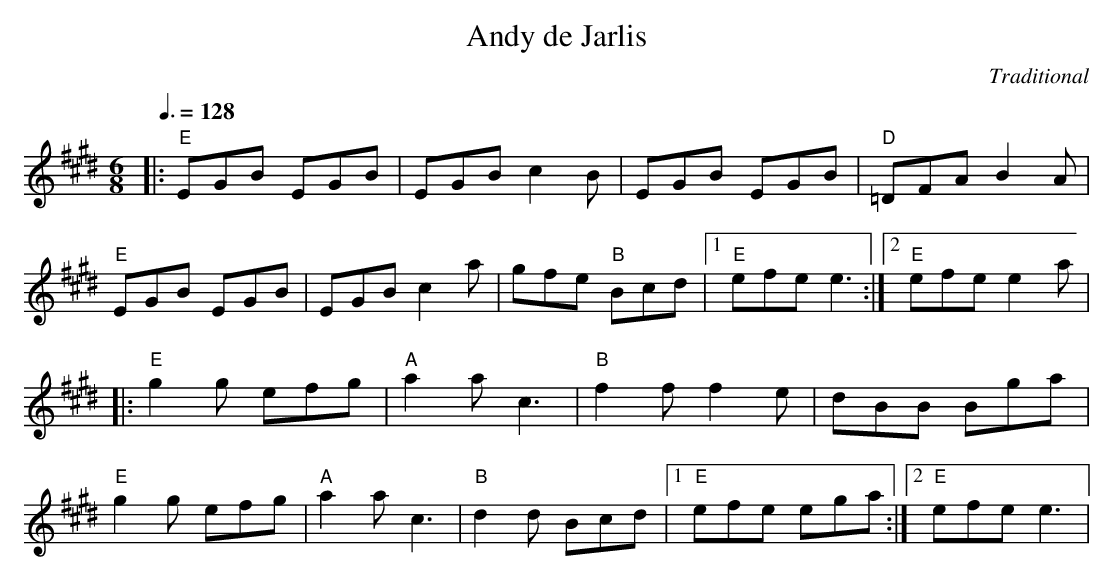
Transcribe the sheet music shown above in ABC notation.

X:1
T:Andy de Jarlis
C:Traditional
M:6/8
L:1/8
Q:3/8=128
K:E
|:"E"EGB EGB|EGB c2B| EGB EGB|"D"=DFA B2A|!
"E"EGB EGB|EGB c2a| gfe "B"Bcd|1"E"efe e3:|2"E"efe e2a|!
|:"E"g2g efg|"A"a2a c3| "B"f2ff2e|dBB Bga|!
"E"g2g efg|"A"a2a c3| "B"d2d Bcd|1"E"efe ega:|2"E"efe e3|
